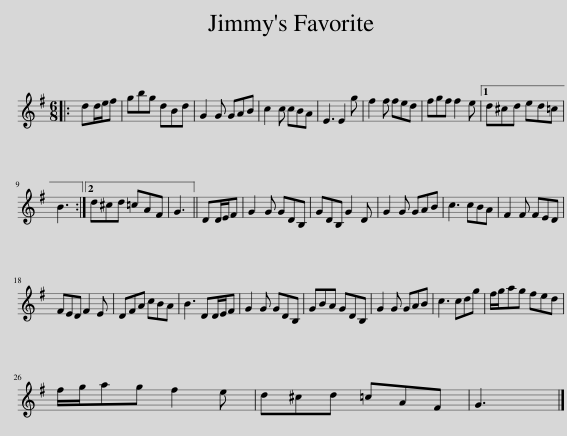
X:1
L:1/8
M:6/8
I:linebreak $
K:G
V:1 treble
V:1
|: dd/e/f | gbg dBd | G2 G GAB | c2 c cBA | E3 E2 g | %5
 f2 f fed | fgf f2 e |1 d^cd ed=c |$ B3 :|2 d^cd =cAF | %10
 G3 || DD/E/F | G2 G GDB, | GDB, G2 D | G2 G GAB | %15
 c3 cBA | F2 F FED |$ FED F2 E | DFA cBA | B3 DD/E/F | %20
 G2 G GDB, | GBA GDB, | G2 G GAB | c3 cdg | f/g/ag fed |$ %25
 f/g/ag f2 e | d^cd =cAF | G3 |] %28
